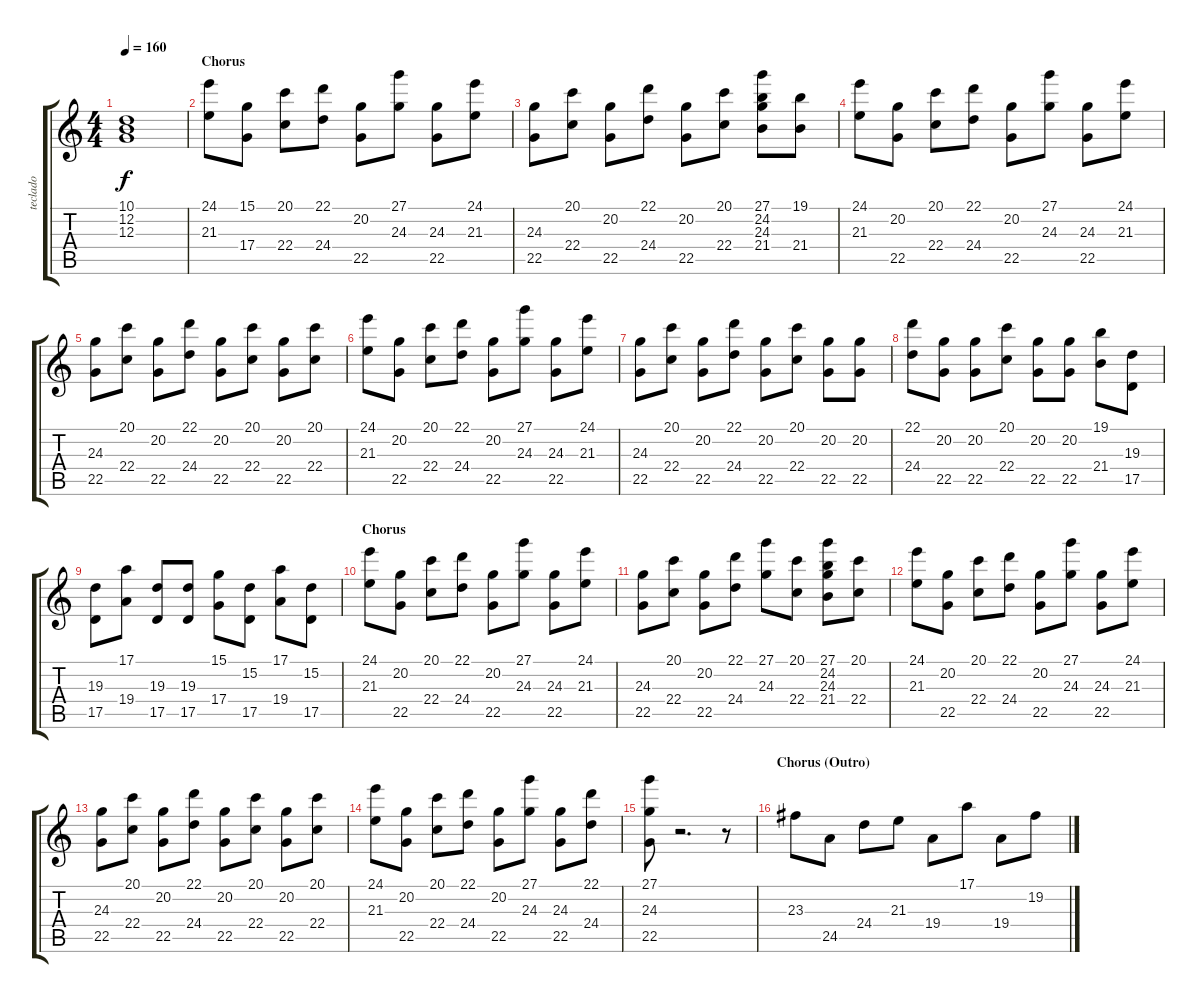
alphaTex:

\track ("teclado" "teclado") {instrument stringensemble1}
\staff {score tabs}
\tuning (E4 B3 G3 D3 A2 E2) {hide}
\ts (4 4)
\tempo 160
\clef g2
\ks c
(10.1 12.2 12.3).1{dy f} |
\section ("" "Chorus")
(24.1 21.3).8 (15.1 17.4).8 (20.1 22.4).8 (22.1 24.4).8 (20.2 22.5).8 (27.1 24.3).8 (24.3 22.5).8 (24.1 21.3).8 |
(24.3 22.5).8 (20.1 22.4).8 (20.2 22.5).8 (22.1 24.4).8 (20.2 22.5).8 (20.1 22.4).8 (27.1 24.2 24.3 21.4).8 (19.1 21.4).8 |
(24.1 21.3).8 (20.2 22.5).8 (20.1 22.4).8 (22.1 24.4).8 (20.2 22.5).8 (27.1 24.3).8 (24.3 22.5).8 (24.1 21.3).8 |
(24.3 22.5).8 (20.1 22.4).8 (20.2 22.5).8 (22.1 24.4).8 (20.2 22.5).8 (20.1 22.4).8 (20.2 22.5).8 (20.1 22.4).8 |
(24.1 21.3).8 (20.2 22.5).8 (20.1 22.4).8 (22.1 24.4).8 (20.2 22.5).8 (27.1 24.3).8 (24.3 22.5).8 (24.1 21.3).8 |
(24.3 22.5).8 (20.1 22.4).8 (20.2 22.5).8 (22.1 24.4).8 (20.2 22.5).8 (20.1 22.4).8 (20.2 22.5).8 (20.2 22.5).8 |
(22.1 24.4).8 (20.2 22.5).8 (20.2 22.5).8 (20.1 22.4).8 (20.2 22.5).8 (20.2 22.5).8 (19.1 21.4).8 (19.3 17.5).8 |
(19.3 17.5).8 (17.1 19.4).8 (19.3 17.5).8 (19.3 17.5).8 (15.1 17.4).8 (15.2 17.5).8 (17.1 19.4).8 (15.2 17.5).8 |
\section ("" "Chorus")
(24.1 21.3).8 (20.2 22.5).8 (20.1 22.4).8 (22.1 24.4).8 (20.2 22.5).8 (27.1 24.3).8 (24.3 22.5).8 (24.1 21.3).8 |
(24.3 22.5).8 (20.1 22.4).8 (20.2 22.5).8 (22.1 24.4).8 (27.1 24.3).8 (20.1 22.4).8 (27.1 24.2 24.3 21.4).8 (20.1 22.4).8 |
(24.1 21.3).8 (20.2 22.5).8 (20.1 22.4).8 (22.1 24.4).8 (20.2 22.5).8 (27.1 24.3).8 (24.3 22.5).8 (24.1 21.3).8 |
(24.3 22.5).8 (20.1 22.4).8 (20.2 22.5).8 (22.1 24.4).8 (20.2 22.5).8 (20.1 22.4).8 (20.2 22.5).8 (20.1 22.4).8 |
(24.1 21.3).8 (20.2 22.5).8 (20.1 22.4).8 (22.1 24.4).8 (20.2 22.5).8 (27.1 24.3).8 (24.3 22.5).8 (22.1 24.4).8 |
(27.1 24.3 22.5).8 r.2{d} r.8 |
\section ("" "Chorus (Outro)")
23.3.8 24.5.8 24.4.8 21.3.8 19.4.8 17.1.8 19.4.8 19.2.8
